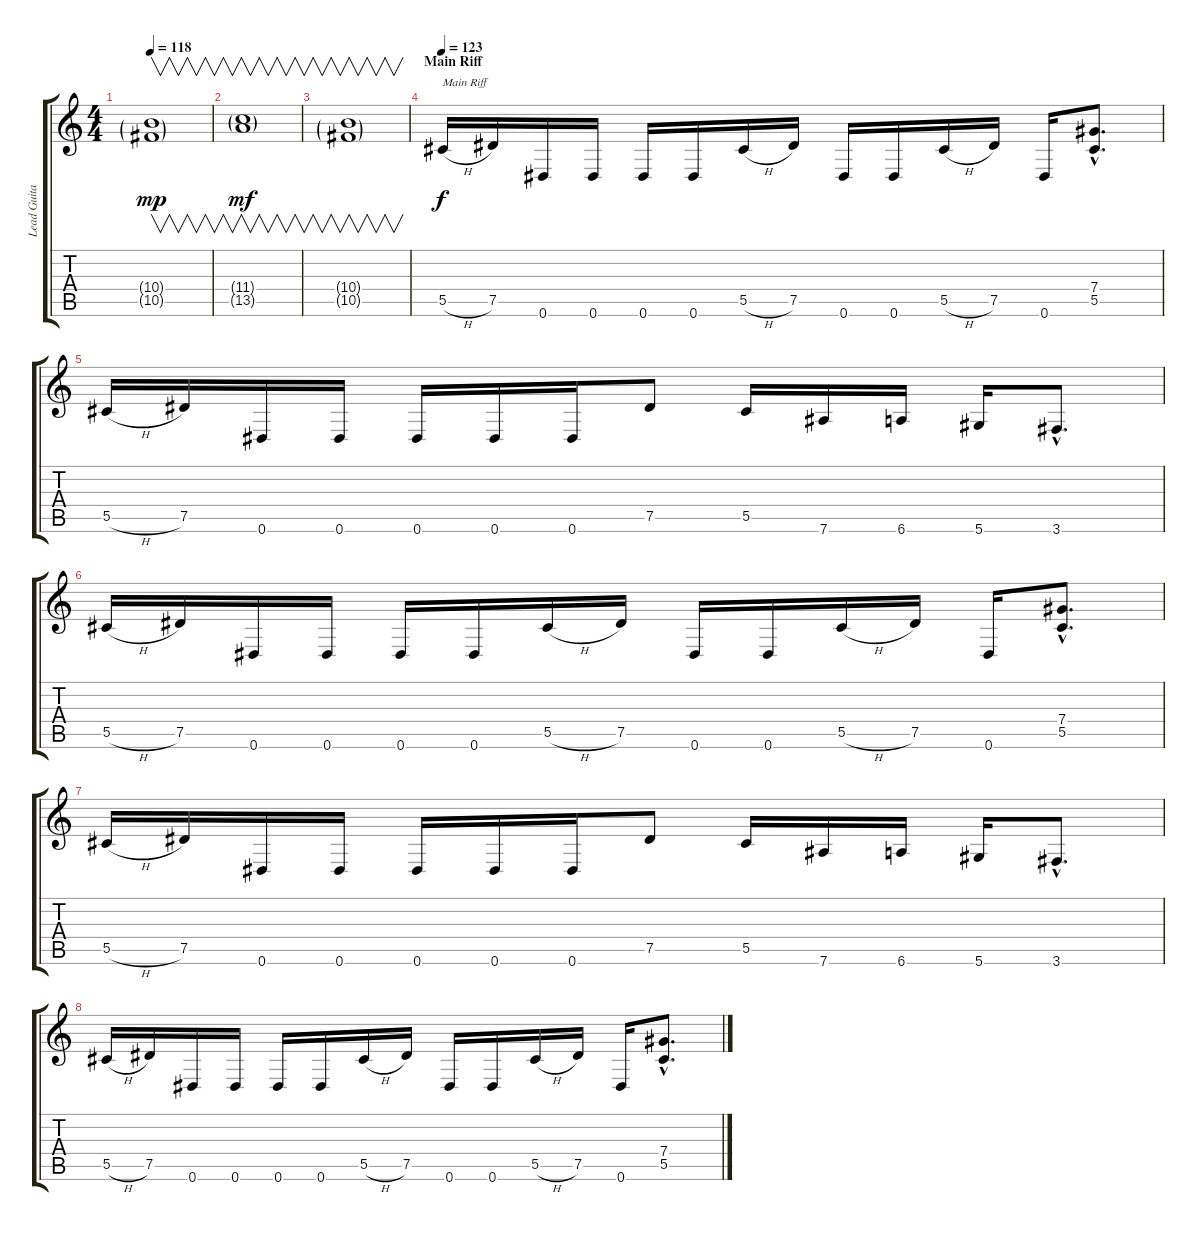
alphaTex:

\track ("Lead Guitar" "Lead Guita") {instrument distortionguitar}
\staff {score tabs}
\tuning (Eb4 Bb3 Gb3 Db3 Ab2 Eb2) {hide}
\ts (4 4)
\tempo 118
\clef g2
\ks c
(10.4{g} 10.5{g}).1{v dy mp} |
(11.4{g} 13.5{g}).1{v dy mf} |
(10.4{g} 10.5{g}).1{v} |
\section ("" "Main Riff")
\tempo 123
5.5{h}.16{txt "Main Riff" dy f volume 16} 7.5.16 0.6.16 0.6.16 0.6.16 0.6.16 5.5{h}.16 7.5.16 0.6.16 0.6.16 5.5{h}.16 7.5.16 0.6.16 (7.4{hac} 5.5{hac}).8{d} |
5.5{h}.16 7.5.16 0.6.16 0.6.16 0.6.16 0.6.16 0.6.16 7.5.8 5.5.16 7.6.16 6.6.16 5.6.16 3.6{hac}.8{d} |
5.5{h}.16 7.5.16 0.6.16 0.6.16 0.6.16 0.6.16 5.5{h}.16 7.5.16 0.6.16 0.6.16 5.5{h}.16 7.5.16 0.6.16 (7.4{hac} 5.5{hac}).8{d} |
5.5{h}.16 7.5.16 0.6.16 0.6.16 0.6.16 0.6.16 0.6.16 7.5.8 5.5.16 7.6.16 6.6.16 5.6.16 3.6{hac}.8{d} |
5.5{h}.16 7.5.16 0.6.16 0.6.16 0.6.16 0.6.16 5.5{h}.16 7.5.16 0.6.16 0.6.16 5.5{h}.16 7.5.16 0.6.16 (7.4{hac} 5.5{hac}).8{d}
